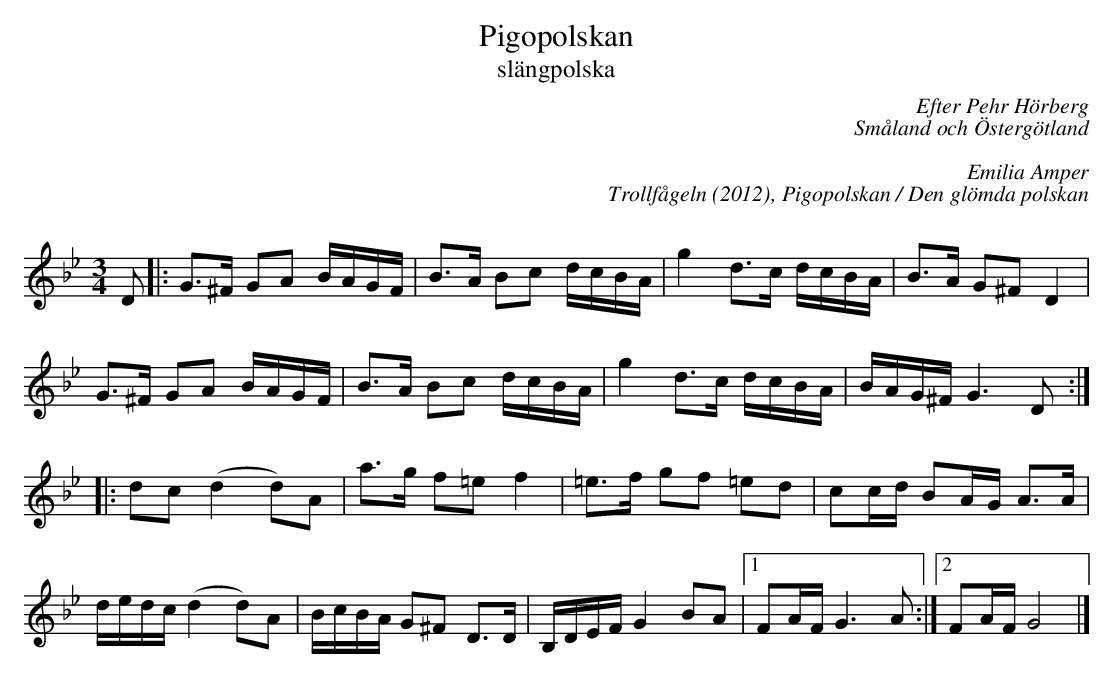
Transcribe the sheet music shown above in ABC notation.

X:1
Q: 100
T: Pigopolskan
T: slängpolska
C: Efter Pehr Hörberg
C: Småland och Östergötland
C:
C: Emilia Amper
C: Trollfågeln (2012), Pigopolskan / Den glömda polskan
M: 3/4
L: 1/8
K: Gm
D |: G3/^F/ GA B/A/G/F/ | B3/A/ Bc d/c/B/A/ | g2 d3/c/ d/c/B/A/ | B3/A/ G^F D2 |
G3/^F/ GA B/A/G/F/ | B3/A/ Bc d/c/B/A/ | g2 d3/c/ d/c/B/A/ | B/A/G/^F/ G3 D :|
|: dc (d2 d)A | a3/g/ f=e f2 | =e3/f/ gf =ed | cc/d/ BA/G/ A3/A/ |
d/e/d/c/ (d2 d)A | B/c/B/A/ G^F D3/D/ | B,/D/E/F/ G2 BA |[1 FA/F/ G3 A :|[2 FA/F/ G4 |]
